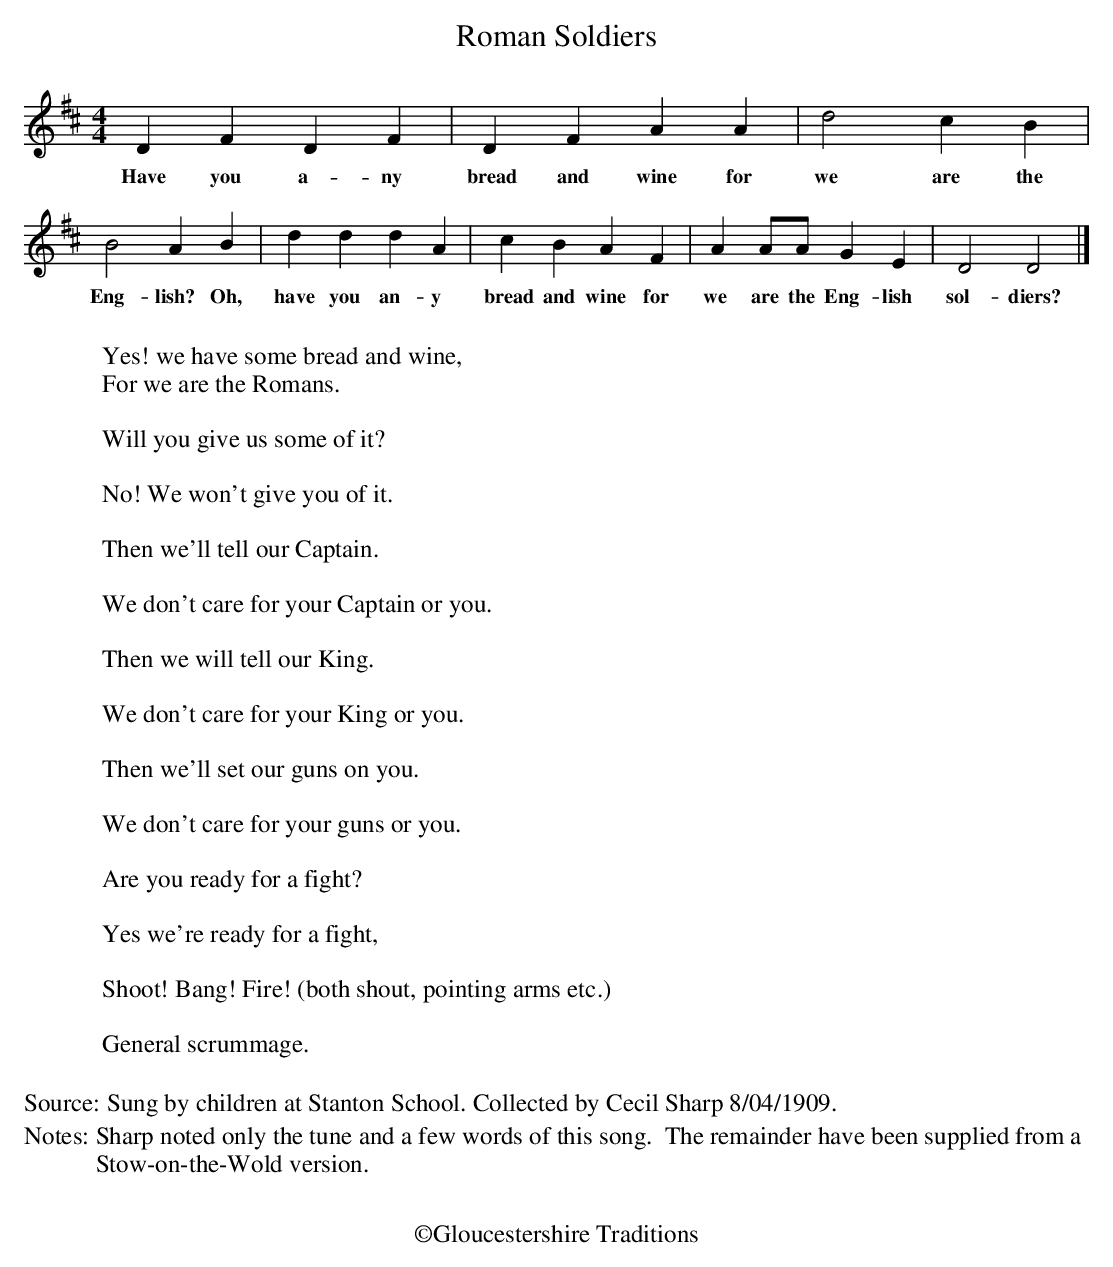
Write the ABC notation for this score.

X:1
T: Roman Soldiers
M: 4/4
L: 1/4
K: D
DFDF |  DFAA| d2cB | B2AB | \
w:Have you a-ny bread and wine for we are the Eng-lish? Oh,
dddA | cBAF | AA/A/2GE | D2D2 |]
w:have you an-y bread and wine for we are the Eng-lish sol-diers?
W:
W:Yes! we have some bread and wine,
W:For we are the Romans.
W:
W:Will you give us some of it?
W:
W:No! We won't give you of it.
W:
W:Then we'll tell our Captain.
W:
W:We don't care for your Captain or you.
W:
W:Then we will tell our King.
W:
W:We don't care for your King or you.
W:
W:Then we'll set our guns on you.
W:
W:We don't care for your guns or you.
W:
W:Are you ready for a fight?
W:
W:Yes we're ready for a fight,
W:
W:Shoot! Bang! Fire! (both shout, pointing arms etc.)
W:
W:General scrummage.
W:
